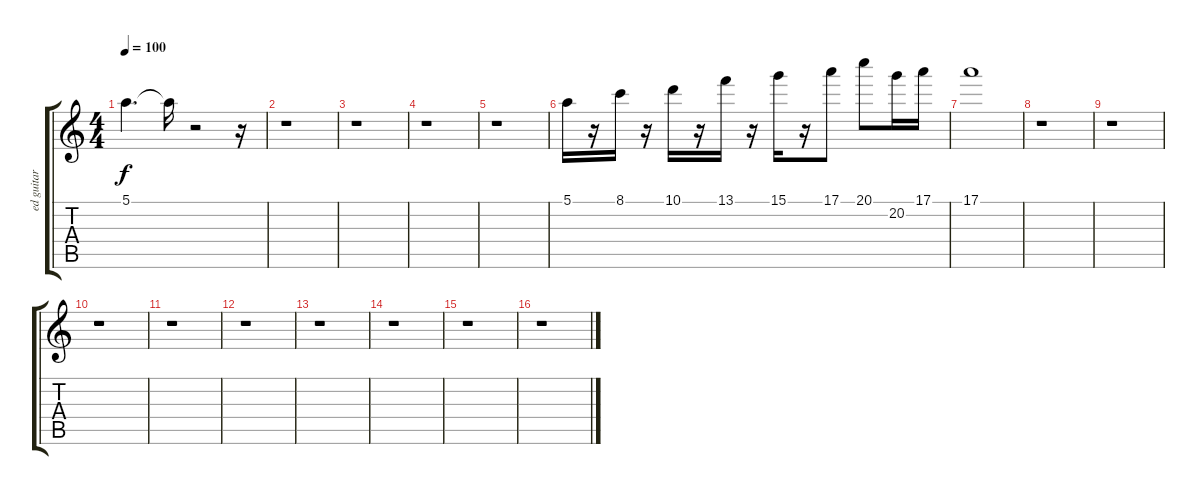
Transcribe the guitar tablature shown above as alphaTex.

\track ("ed guitar solo" "ed guitar ") {instrument distortionguitar}
\staff {score tabs}
\tuning (E4 B3 G3 D3 A2 E2) {hide}
\ts (4 4)
\tempo 100
\clef g2
\ks c
5.1{t}.4{d dy f} 5.1{t}.16 r.2 r.16 |
r.1 |
r.1 |
r.1 |
r.1 |
5.1.16 r.16 8.1.16 r.16 10.1.16 r.16 13.1.16 r.16 15.1.16 r.16 17.1.8 20.1.8 20.2.16 17.1.16 |
17.1.1 |
r.1 |
r.1 |
r.1 |
r.1 |
r.1 |
r.1 |
r.1 |
r.1 |
r.1
